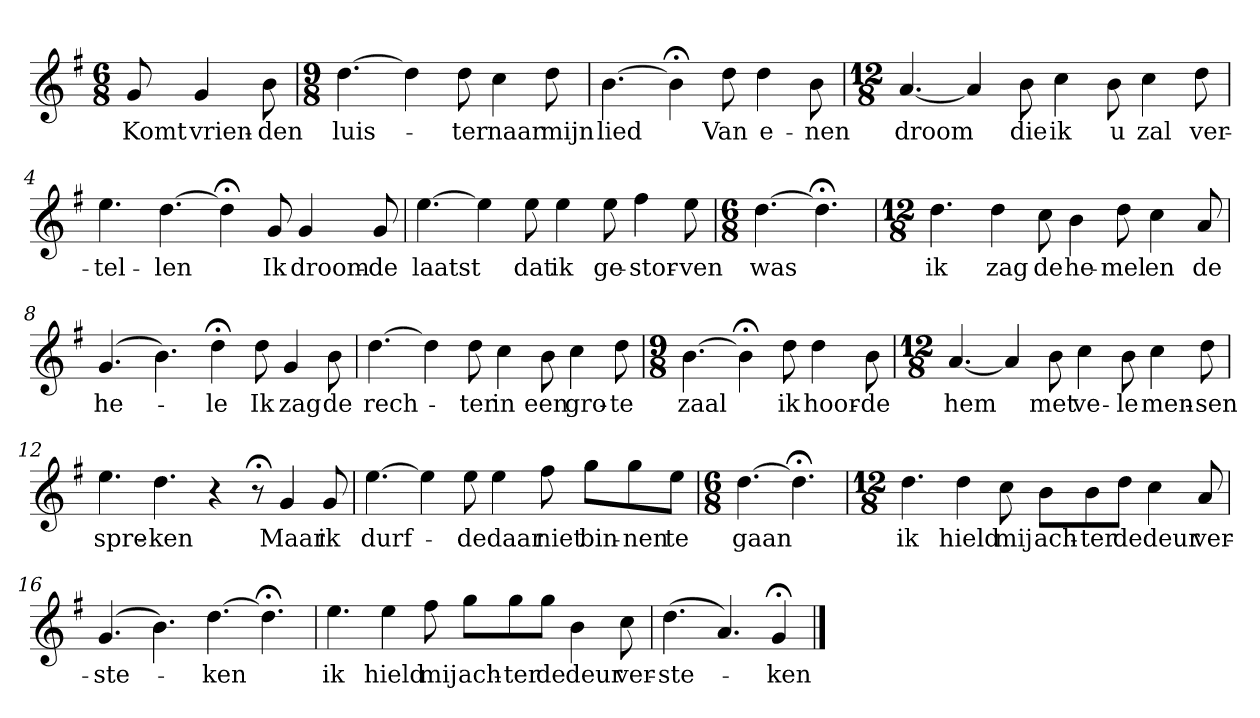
**kern	**text
*part1	*part1
*staff1	*staff1
*k[f#]	*
*G:	*
*M6/8	*
*MM120	*
=	=
8g	Komt
4g	vrien-
8b	-den
=1	=1
*M9/8	*
[4.dd	luis-
4dd]	.
8dd	-ter
4cc	naar
8dd	mijn
=2	=2
[4.b	lied
4b;<]	.
8dd	Van
4dd	e-
8b	-nen
=3	=3
*M12/8	*
[4.a	droom
4a]	.
8b	die
4cc	ik
8b	u
4cc	zal
8dd	ver-
=4	=4
4.ee	-tel-
[4.dd	-len
4dd;<]	.
8g	Ik
4g	droom-
8g	-de
=5	=5
[4.ee	laatst
4ee]	.
8ee	dat
4ee	ik
8ee	ge-
4ff#	-stor-
8ee	-ven
=6	=6
*M6/8	*
[4.dd	was
4.dd;<]	.
=7	=7
*M12/8	*
4.dd	ik
4dd	zag
8cc	de
4b	he-
8dd	-mel
4cc	en
8a	de
=8	=8
(4.g	he-
4.b)	.
4dd;<	-le
8dd	Ik
4g	zag
8b	de
=9	=9
[4.dd	rech-
4dd]	.
8dd	-ter
4cc	in
8b	een
4cc	gro-
8dd	-te
=10	=10
*M9/8	*
[4.b	zaal
4b;<]	.
8dd	ik
4dd	hoor-
8b	-de
=11	=11
*M12/8	*
[4.a	hem
4a]	.
8b	met
4cc	ve-
8b	-le
4cc	men-
8dd	-sen
=12	=12
4.ee	spre-
4.dd	-ken
4r	.
8r;<	.
4g	Maar
8g	ik
=13	=13
[4.ee	durf-
4ee]	.
8ee	-de
4ee	daar
8ff#	niet
8ggL	bin-
8gg	-nen
8eeJ	te
=14	=14
*M6/8	*
[4.dd	gaan
4.dd;<]	.
=15	=15
*M12/8	*
4.dd	ik
4dd	hield
8cc	mij
8bL	ach-
8b	-ter
8ddJ	de
4cc	deur
8a	ver-
=16	=16
(4.g	-ste-
4.b)	.
[4.dd	-ken
4.dd;<]	.
=17	=17
4.ee	ik
4ee	hield
8ff#	mij
8ggL	ach-
8gg	-ter
8ggJ	de
4b	deur
8cc	ver-
=18	=18
(4.dd	-ste-
4.a)	.
4g;<	-ken
==	==
*-	*-
